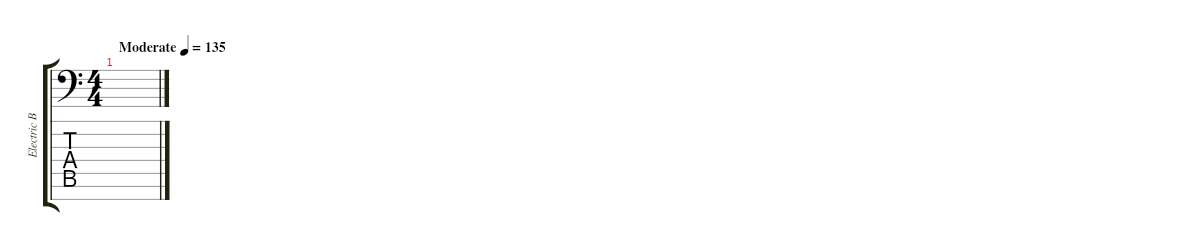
\track ("Electric Bass (pick)" "Electric B") {instrument overdrivenguitar}
\staff {score tabs}
\tuning (G2 D2 A1 E1 B0 C-1 C-1) {hide}
\ts (4 4)
\tempo (135 "Moderate")
\clef f4
\ks c
